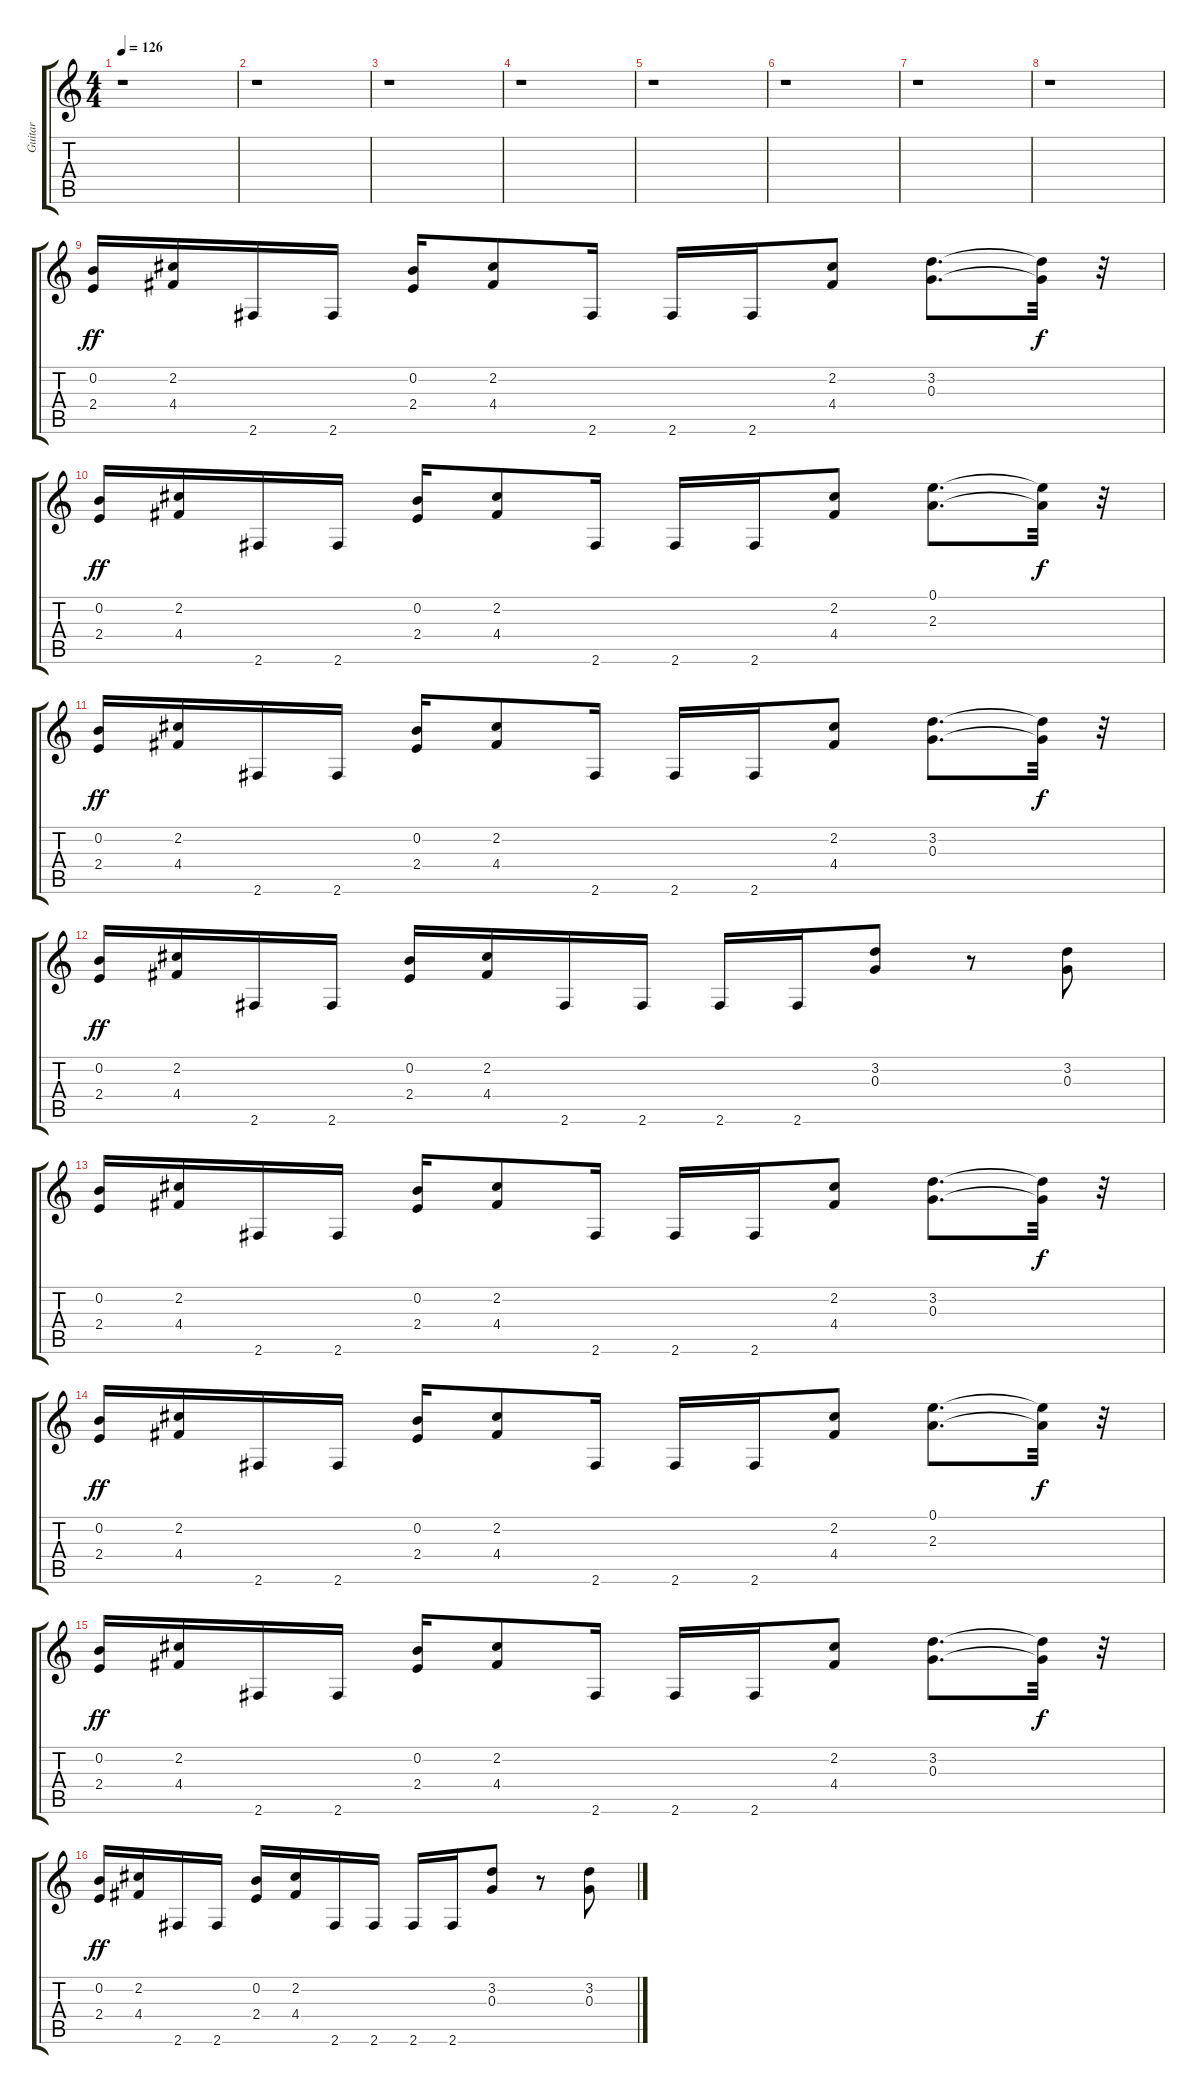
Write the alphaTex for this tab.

\track ("Guitar" "Guitar") {instrument distortionguitar}
\staff {score tabs}
\tuning (E4 B3 G3 D3 A2 E2) {hide}
\ts (4 4)
\tempo 126
\clef g2
\ks c
r.1{dy ff} |
r.1 |
r.1 |
r.1 |
r.1 |
r.1 |
r.1 |
r.1 |
(0.2 2.4).16 (2.2 4.4).16 2.6.16 2.6.16 (0.2 2.4).16 (2.2 4.4).8 2.6.16 2.6.16 2.6.16 (2.2 4.4).8 (3.2 0.3).8{d} (3.2{t} 0.3{t}).32{dy f} r.32 |
(0.2 2.4).16{dy ff} (2.2 4.4).16 2.6.16 2.6.16 (0.2 2.4).16 (2.2 4.4).8 2.6.16 2.6.16 2.6.16 (2.2 4.4).8 (0.1 2.3).8{d} (0.1{t} 2.3{t}).32{dy f} r.32 |
(0.2 2.4).16{dy ff} (2.2 4.4).16 2.6.16 2.6.16 (0.2 2.4).16 (2.2 4.4).8 2.6.16 2.6.16 2.6.16 (2.2 4.4).8 (3.2 0.3).8{d} (3.2{t} 0.3{t}).32{dy f} r.32 |
(0.2 2.4).16{dy ff} (2.2 4.4).16 2.6.16 2.6.16 (0.2 2.4).16 (2.2 4.4).16 2.6.16 2.6.16 2.6.16 2.6.16 (3.2 0.3).8 r.8 (3.2 0.3).8 |
(0.2 2.4).16 (2.2 4.4).16 2.6.16 2.6.16 (0.2 2.4).16 (2.2 4.4).8 2.6.16 2.6.16 2.6.16 (2.2 4.4).8 (3.2 0.3).8{d} (3.2{t} 0.3{t}).32{dy f} r.32 |
(0.2 2.4).16{dy ff} (2.2 4.4).16 2.6.16 2.6.16 (0.2 2.4).16 (2.2 4.4).8 2.6.16 2.6.16 2.6.16 (2.2 4.4).8 (0.1 2.3).8{d} (0.1{t} 2.3{t}).32{dy f} r.32 |
(0.2 2.4).16{dy ff} (2.2 4.4).16 2.6.16 2.6.16 (0.2 2.4).16 (2.2 4.4).8 2.6.16 2.6.16 2.6.16 (2.2 4.4).8 (3.2 0.3).8{d} (3.2{t} 0.3{t}).32{dy f} r.32 |
(0.2 2.4).16{dy ff} (2.2 4.4).16 2.6.16 2.6.16 (0.2 2.4).16 (2.2 4.4).16 2.6.16 2.6.16 2.6.16 2.6.16 (3.2 0.3).8 r.8 (3.2 0.3).8
